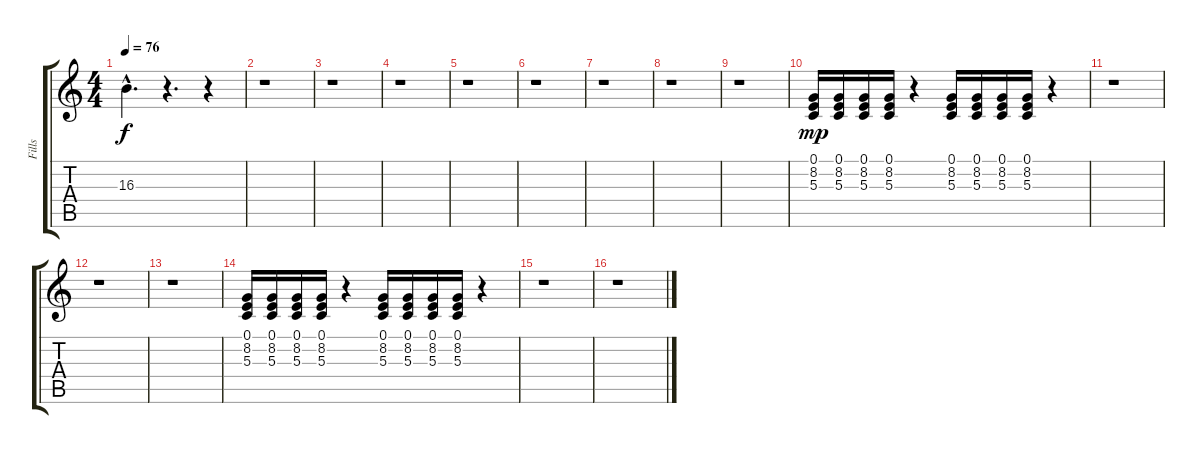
\track ("Fills" "Fills") {instrument pad3polysynth}
\staff {score tabs}
\tuning (E4 B3 G3 D3 A2 E2) {hide}
\ts (4 4)
\tempo 76
\clef g2
\ks c
16.3{hac t}.4{d dy f} r.4{d} r.4 |
r.1 |
r.1 |
r.1 |
r.1 |
r.1 |
r.1 |
r.1 |
r.1 |
(0.1 8.2 5.3).16{dy mp} (0.1 8.2 5.3).16 (0.1 8.2 5.3).16 (0.1 8.2 5.3).16 r.4 (0.1 8.2 5.3).16 (0.1 8.2 5.3).16 (0.1 8.2 5.3).16 (0.1 8.2 5.3).16 r.4 |
r.1 |
r.1 |
r.1 |
(0.1 8.2 5.3).16 (0.1 8.2 5.3).16 (0.1 8.2 5.3).16 (0.1 8.2 5.3).16 r.4 (0.1 8.2 5.3).16 (0.1 8.2 5.3).16 (0.1 8.2 5.3).16 (0.1 8.2 5.3).16 r.4 |
r.1 |
r.1
